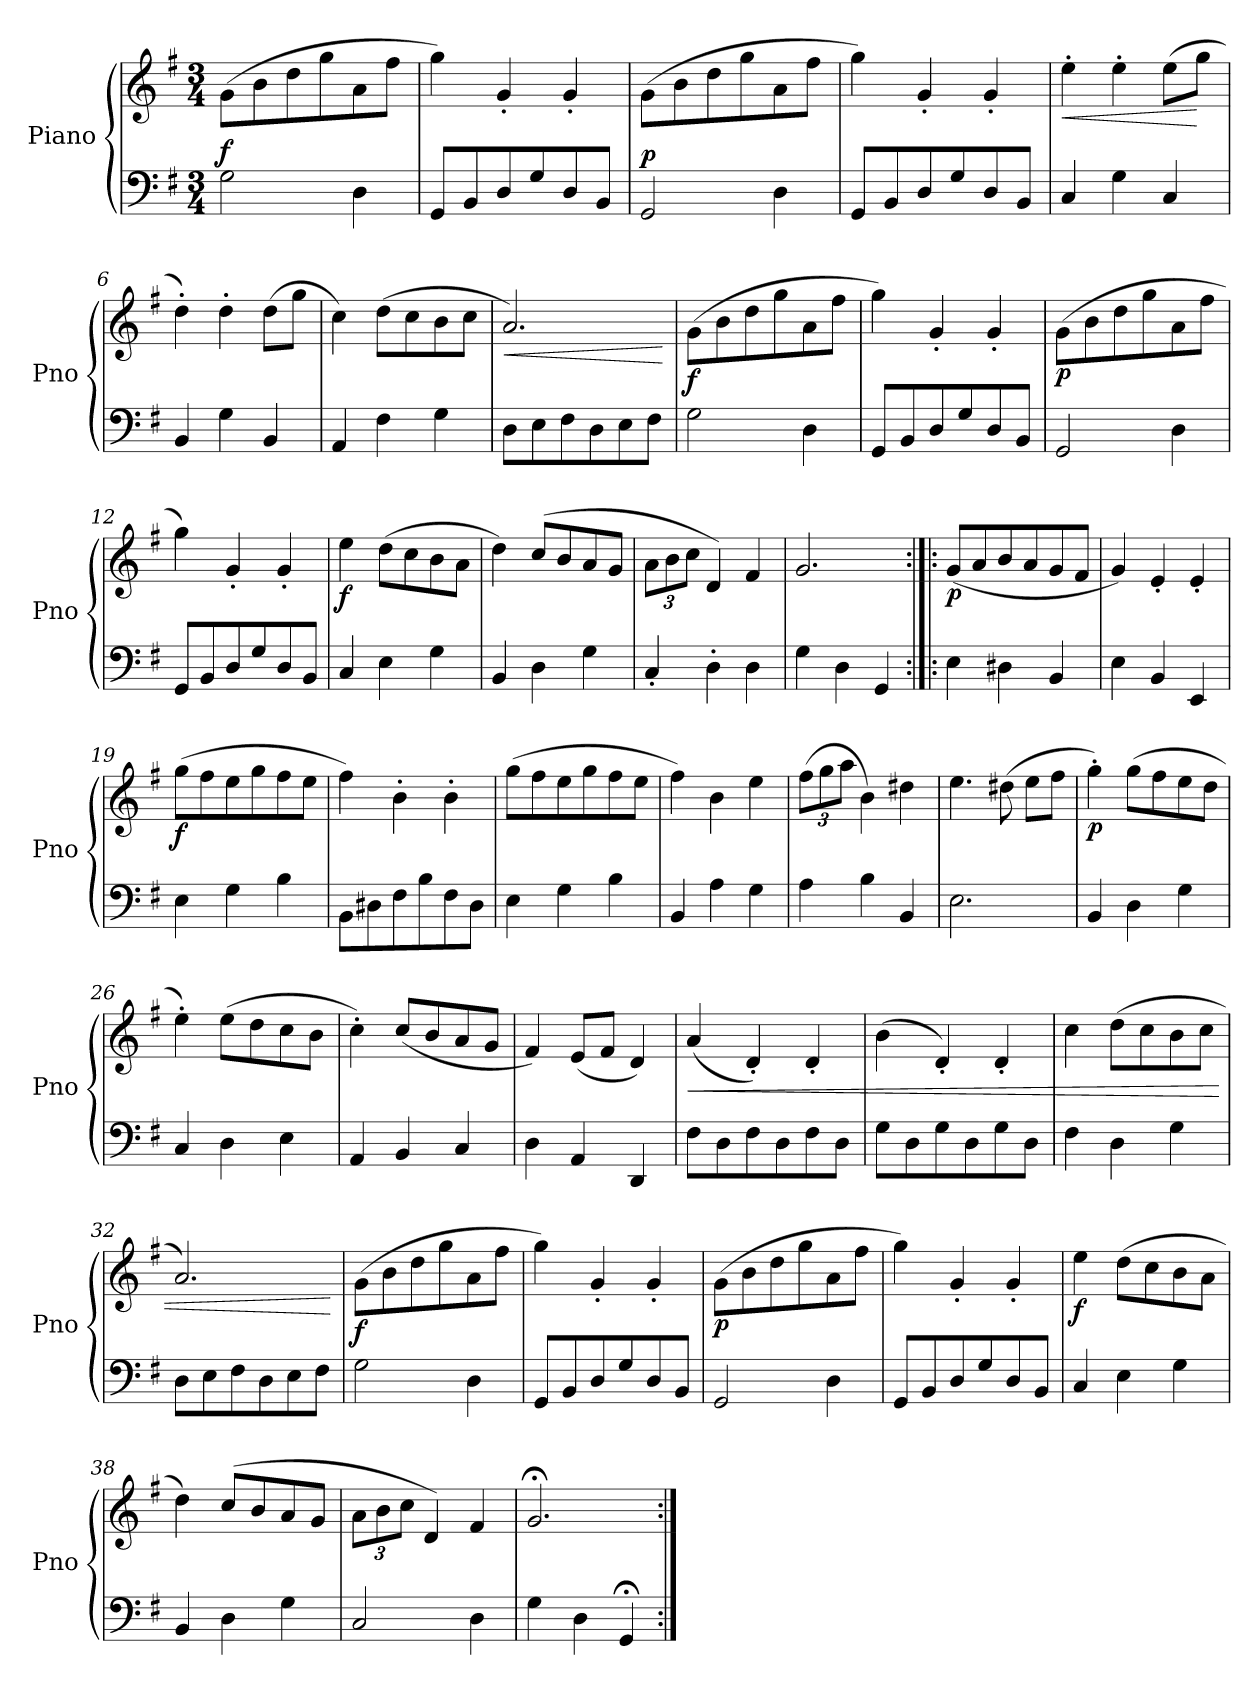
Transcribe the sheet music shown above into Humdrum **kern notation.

**kern	**kern	**dynam
*part1	*part1	*part1
*staff2	*staff1	*staff1/2
*I"Piano	*	*
*I'Pno	*	*
*clefF4	*clefG2	*
*k[f#]	*k[f#]	*
*M3/4	*M3/4	*
=1	=1	=1
!	!	!LO:DY:a=2
2G\	(8g\L	f
.	8b\	.
.	8dd\	.
.	8gg\	.
4D\	8a\	.
.	8ff#\J	.
=2	=2	=2
8GG/L	4gg\)	.
8BB/	.	.
8D/	4g'/	.
8G/	.	.
8D/	4g'/	.
8BB/J	.	.
=3	=3	=3
!	!	!LO:DY:a=2
2GG/	(8g\L	p
.	8b\	.
.	8dd\	.
.	8gg\	.
4D\	8a\	.
.	8ff#\J	.
=4	=4	=4
8GG/L	4gg\)	.
8BB/	.	.
8D/	4g'/	.
8G/	.	.
8D/	4g'/	.
8BB/J	.	.
=5	=5	=5
!	!	!LO:HP:b
4C/	4ee'\	<
4G\	4ee'\	.
4C/	(8ee\L	.
.	8gg\J	[
=6	=6	=6
4BB/	4dd'\)	.
4G\	4dd'\	.
4BB/	(8dd\L	.
.	8gg\J	.
=7	=7	=7
4AA/	4cc\)	.
4F#\	(8dd\L	.
.	8cc\	.
4G\	8b\	.
.	8cc\J	.
=8	=8	=8
!	!	!LO:HP:b
8D\L	2.a/)	<
8E\	.	.
8F#\	.	.
8D\	.	.
8E\	.	.
8F#\J	.	.
.	.	[
!!LO:LB:g=z
=9	=9	=9
!	!	!LO:DY:b
2G\	(8g\L	f
.	8b\	.
.	8dd\	.
.	8gg\	.
4D\	8a\	.
.	8ff#\J	.
=10	=10	=10
8GG/L	4gg\)	.
8BB/	.	.
8D/	4g'/	.
8G/	.	.
8D/	4g'/	.
8BB/J	.	.
=11	=11	=11
!	!	!LO:DY:b
2GG/	(8g\L	p
.	8b\	.
.	8dd\	.
.	8gg\	.
4D\	8a\	.
.	8ff#\J	.
=12	=12	=12
8GG/L	4gg\)	.
8BB/	.	.
8D/	4g'/	.
8G/	.	.
8D/	4g'/	.
8BB/J	.	.
=13	=13	=13
!	!	!LO:DY:b
4C/	4ee\	f
4E\	(8dd\L	.
.	8cc\	.
4G\	8b\	.
.	8a\J	.
=14	=14	=14
4BB/	4dd\)	.
4D\	(>8cc/L	.
.	8b/	.
4G\	8a/	.
.	8g/J	.
=15	=15	=15
*	*Xbrackettup	*
4C'/	12a\L	.
.	12b\	.
.	12cc\J	.
4D'\	4d/)	.
4D\	4f#/	.
=16	=16	=16
4G\	2.g/	.
4D\	.	.
4GG/	.	.
!!LO:LB:g=z
=17:|!|:	=17:|!|:	=17:|!|:
!	!	!LO:DY:b
4E\	(8g/L	p
.	8a/	.
4D#X\	8b/	.
.	8a/	.
4BB/	8g/	.
.	8f#/J	.
=18	=18	=18
4E\	4g/)	.
4BB/	4e'/	.
4EE/	4e'/	.
=19	=19	=19
!	!	!LO:DY:b
4E\	(8gg\L	f
.	8ff#\	.
4G\	8ee\	.
.	8gg\	.
4B\	8ff#\	.
.	8ee\J	.
=20	=20	=20
8BB\L	4ff#\)	.
8D#X\	.	.
8F#\	4b'\	.
8B\	.	.
8F#\	4b'\	.
8D#\J	.	.
=21	=21	=21
4E\	(8gg\L	.
.	8ff#\	.
4G\	8ee\	.
.	8gg\	.
4B\	8ff#\	.
.	8ee\J	.
=22	=22	=22
4BB/	4ff#\)	.
4A\	4b\	.
4G\	4ee\	.
=23	=23	=23
4A\	(12ff#\L	.
.	12gg\	.
.	12aa\J	.
4B\	4b\)	.
4BB/	4dd#X\	.
=24	=24	=24
2.E\	4.ee\	.
.	(8dd#X\	.
.	8ee\L	.
.	8ff#\J	.
!!LO:LB:g=z
=25	=25	=25
!	!	!LO:DY:b
4BB/	4gg'\)	p
4D\	(8gg\L	.
.	8ff#\	.
4G\	8ee\	.
.	8dd\J	.
=26	=26	=26
4C/	4ee'\)	.
4D\	(8ee\L	.
.	8dd\	.
4E\	8cc\	.
.	8b\J	.
=27	=27	=27
4AA/	4cc'\)	.
4BB/	(>8cc/L	.
.	8b/	.
4C/	8a/	.
.	8g/J	.
=28	=28	=28
4D\	4f#/)	.
4AA/	(8e/L	.
.	8f#/J	.
4DD/	4d/)	.
=29	=29	=29
!	!	!LO:HP:b
8F#\L	(4a/	<
8D\	.	.
8F#\	4d'/)	.
8D\	.	.
8F#\	4d'/	.
8D\J	.	.
=30	=30	=30
8G\L	(4b\	.
8D\	.	.
8G\	4d'/)	.
8D\	.	.
8G\	4d'/	.
8D\J	.	.
=31	=31	=31
4F#\	4cc\	.
4D\	(8dd\L	.
.	8cc\	.
4G\	8b\	.
.	8cc\J	.
=32	=32	=32
8D\L	2.a/)	.
8E\	.	.
8F#\	.	.
8D\	.	.
8E\	.	.
8F#\J	.	.
.	.	[
!!LO:LB:g=z
=33	=33	=33
!	!	!LO:DY:b
2G\	(8g\L	f
.	8b\	.
.	8dd\	.
.	8gg\	.
4D\	8a\	.
.	8ff#\J	.
=34	=34	=34
8GG/L	4gg\)	.
8BB/	.	.
8D/	4g'/	.
8G/	.	.
8D/	4g'/	.
8BB/J	.	.
=35	=35	=35
!	!	!LO:DY:b
2GG/	(8g\L	p
.	8b\	.
.	8dd\	.
.	8gg\	.
4D\	8a\	.
.	8ff#\J	.
=36	=36	=36
8GG/L	4gg\)	.
8BB/	.	.
8D/	4g'/	.
8G/	.	.
8D/	4g'/	.
8BB/J	.	.
=37	=37	=37
!	!	!LO:DY:b
4C/	4ee\	f
4E\	(8dd\L	.
.	8cc\	.
4G\	8b\	.
.	8a\J	.
=38	=38	=38
4BB/	4dd\)	.
4D\	(>8cc/L	.
.	8b/	.
4G\	8a/	.
.	8g/J	.
=39	=39	=39
2C/	12a\L	.
.	12b\	.
.	12cc\J	.
.	4d/)	.
4D\	4f#/	.
=40	=40	=40
4G\	2.g;</	.
4D\	.	.
4GG;/	.	.
=:|!	=:|!	=:|!
*-	*-	*-
